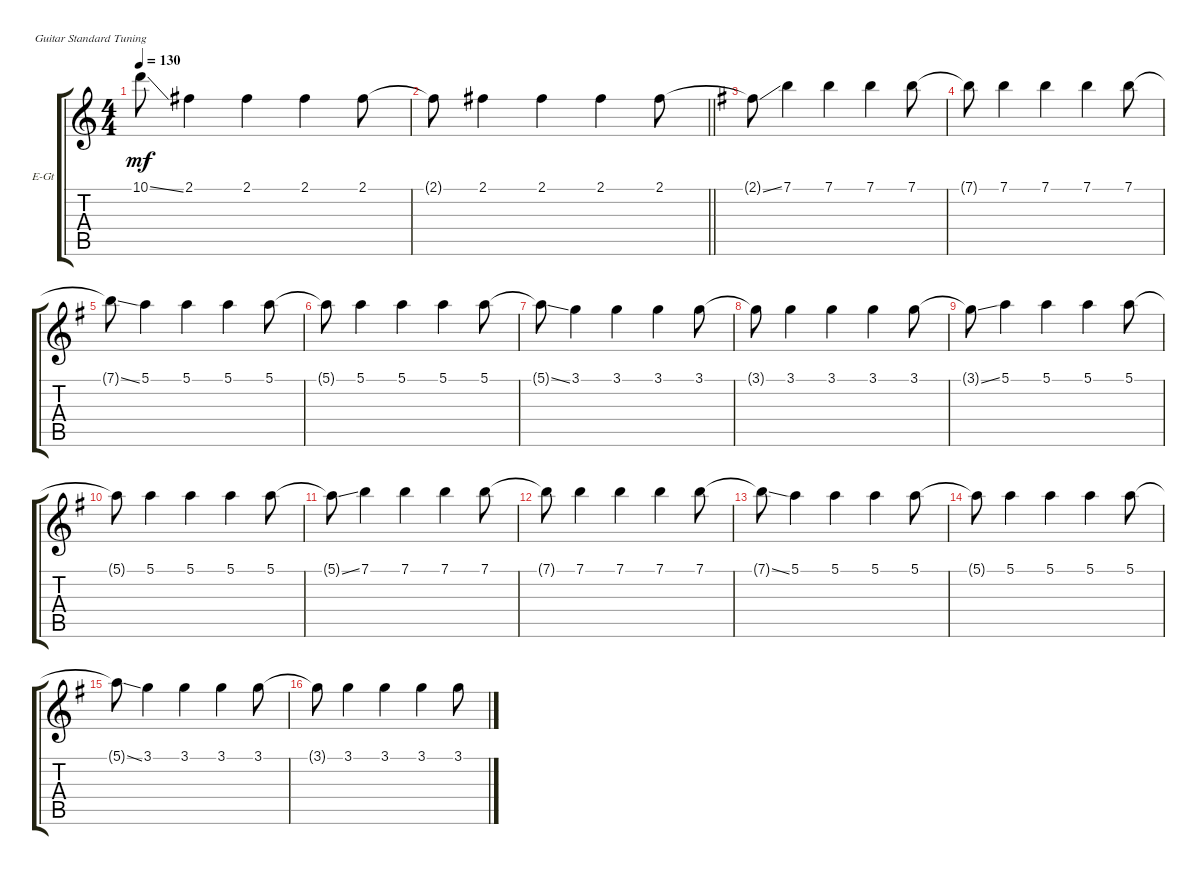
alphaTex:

\defaultSystemsLayout 4
\bracketExtendMode groupsimilarinstruments
\firstSystemTrackNameOrientation horizontal
\otherSystemsTrackNameOrientation horizontal
\track ("Electric Guitar" "E-Gt") {instrument electricguitarclean}
\staff {score tabs}
\tuning (E4 B3 G3 D3 A2 E2)
\ts (4 4)
\tempo 130
\clef g2
\scale
0.333333
\ks aminor
10.1{ss t}.8{dy mf} 2.1.4 2.1.4 2.1.4 2.1.8 |
\barLineRight lightlight
2.1{t}.8 2.1.4 2.1.4 2.1.4 2.1.8 |
\ks eminor
2.1{ss t}.8 7.1.4 7.1.4 7.1.4 7.1.8 |
7.1{t}.8 7.1.4 7.1.4 7.1.4 7.1.8 |
7.1{ss t}.8 5.1.4 5.1.4 5.1.4 5.1.8 |
5.1{t}.8 5.1.4 5.1.4 5.1.4 5.1.8 |
5.1{ss t}.8 3.1.4 3.1.4 3.1.4 3.1.8 |
3.1{t}.8 3.1.4 3.1.4 3.1.4 3.1.8 |
3.1{ss t}.8 5.1.4 5.1.4 5.1.4 5.1.8 |
5.1{t}.8 5.1.4 5.1.4 5.1.4 5.1.8 |
5.1{ss t}.8 7.1.4 7.1.4 7.1.4 7.1.8 |
7.1{t}.8 7.1.4 7.1.4 7.1.4 7.1.8 |
7.1{ss t}.8 5.1.4 5.1.4 5.1.4 5.1.8 |
5.1{t}.8 5.1.4 5.1.4 5.1.4 5.1.8 |
5.1{ss t}.8 3.1.4 3.1.4 3.1.4 3.1.8 |
3.1{t}.8 3.1.4 3.1.4 3.1.4 3.1.8
